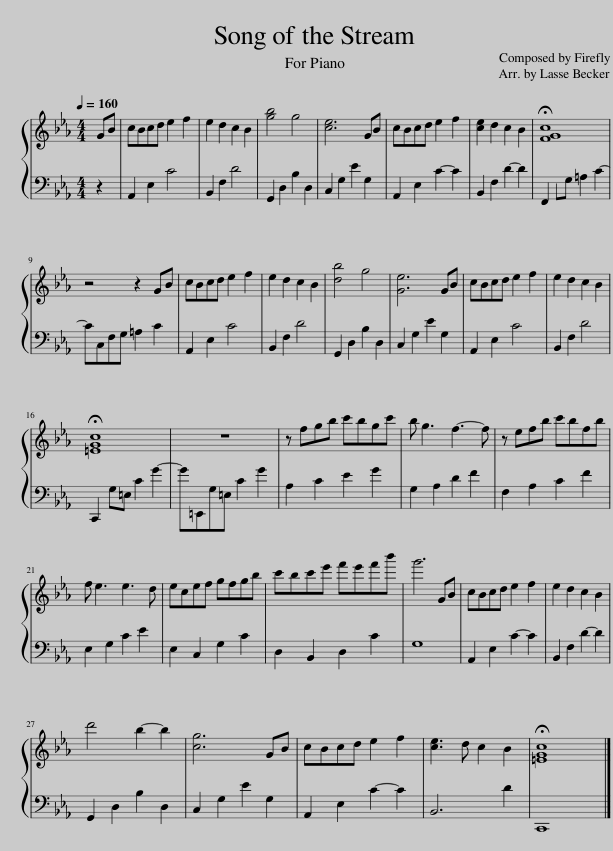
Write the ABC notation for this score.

X:1
%%score { 1 | 2 }
L:1/8
Q:1/4=160
M:4/4
I:linebreak $
K:Eb
V:1 treble
V:2 bass
V:1
 GB | cBcd e2 f2 | e2 d2 c2 B2 | [gb]4 g4 | [ce]6 GB | %5
 cBcd e2 f2 | [ce]2 d2 c2 B2 | !fermata![FGc]8 |$ z4 z2 GB | cBcd e2 f2 | %10
 e2 d2 c2 B2 | [db]4 g4 | [Ge]6 GB | cBcd e2 f2 | e2 d2 c2 B2 |$ %15
 !fermata![=EGc]8 | z8 | z fgb c'bgc' | b g3 f3- f | z efb c'bfb |$ %20
 f e3 e3 d | ecef gfgb | c'bc'e' f'e'f'b' | g'6 GB | cBcd e2 f2 | %25
 e2 d2 c2 B2 |$ d'4 b2- b2 | [cg]6 GB | cBcd e2 f2 | [ce]3 d c2 B2 | %30
 !fermata![=EGc]8 |] %31
V:2
 z2 | A,,2 E,2 C4 | B,,2 F,2 D4 | G,,2 D,2 B,2 D,2 | C,2 G,2 E2 G,2 | %5
 A,,2 E,2 C2- C2 | B,,2 F,2 D2- D2 | F,,2xG, =A,2 C2- |$ CC,F,G, =A,2 C2 | A,,2 E,2 C4 | %10
 B,,2 F,2 D4 | G,,2 D,2 B,2 D,2 | C,2 G,2 E2 G,2 | A,,2 E,2 C4 | B,,2 F,2 D4 |$ %15
 C,,2 G,=E, C2 G2- | G=E,,G,=E, C2 G2 | A,2 C2 E2 G2 | G,2 A,2 D2 F2 | F,2 A,2 C2 F2 |$ %20
 E,2 G,2 C2 E2 | E,2 C,2 G,2 C2 | D,2 B,,2 D,2 C2 | G,8 | A,,2 E,2 C2- C2 | %25
 B,,2 F,2 D2- D2 |$ G,,2 D,2 B,2 D,2 | C,2 G,2 E2 G,2 | A,,2 E,2 C2- C2 | B,,6 D2 | %30
 C,,8 |] %31
